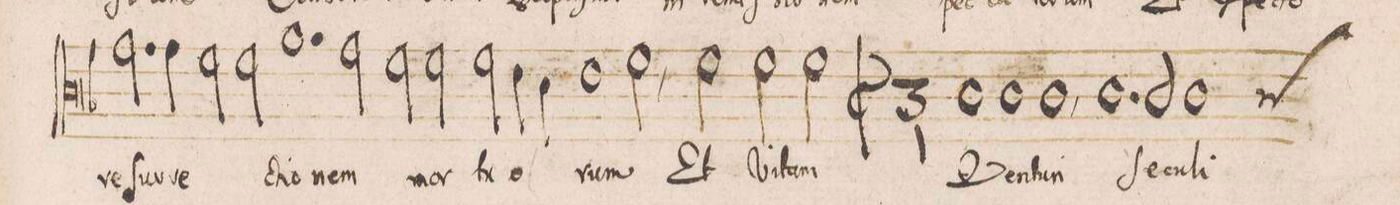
**kern	**text
*I"DISCANTVS	*
*clefC3	*
*k[b-]	*
*met(C|)	*
*M2/1	*
2.g\	re-
4g\	-ſur-
=168-	=168-
2f\	-re-
2f\	-cti-
1.a	-o-
=169-	=169-
2g\	.
2f\	-nem
2f\	mor-
=170-	=170-
2f\	-tu-
4e\	.
4d\	.
1e	-o-
=171-	=171-
2f,\	-rum
2f\	Et
2f\	Vi-
2f\	-tam
=172-	=172-
*M3/1	*
1c	Ven-
1c	-tu-
1c,	-ri
=173-	=173-
1.c	Se-
2c/	-cu-
*custos:c	*
1c	-li
=174-	=174-
*-	*-
